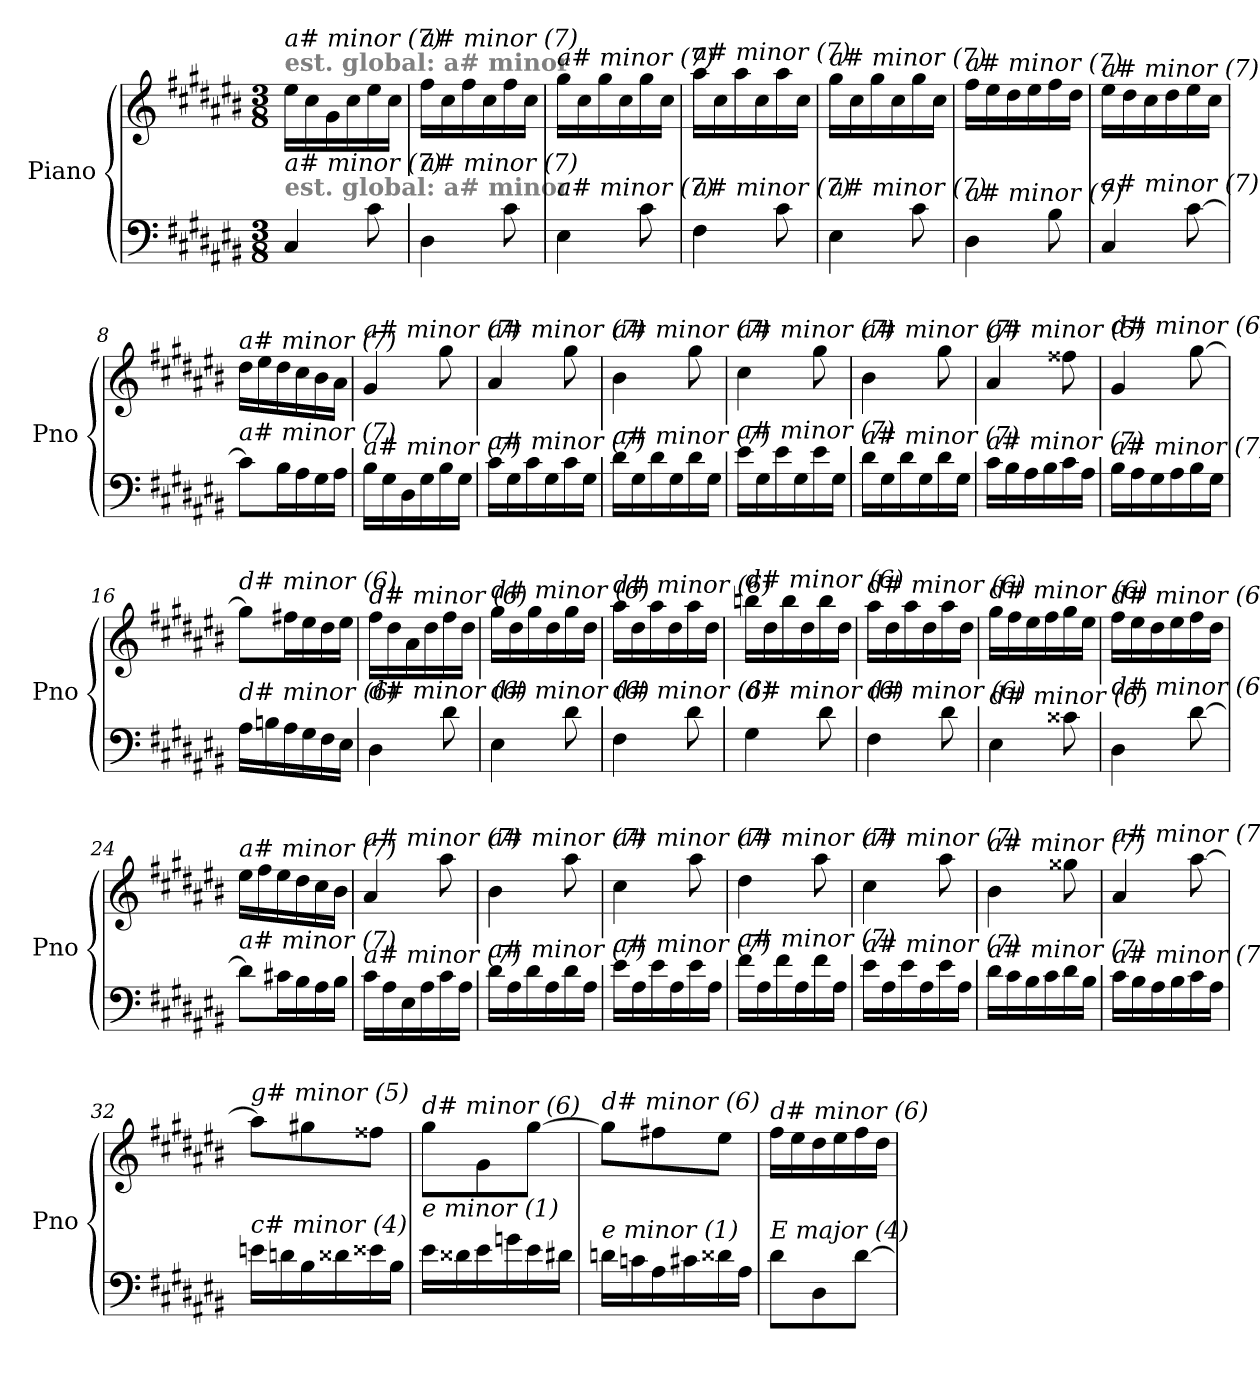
**kern	**kern
*part1	*part1
*staff2	*staff1
*I"Piano	*
*I'Pno	*
*clefF4	*clefG2
*k[f#c#g#d#a#e#b#]	*k[f#c#g#d#a#e#b#]
*M3/8	*M3/8
=1	=1
!	!LO:TX:a:B:color=#808080:t=est. global&colon; a# minor
!	!LO:TX:i:t=a# minor (7)
!LO:TX:a:B:color=#808080:t=est. global&colon; a# minor	!
!LO:TX:i:t=a# minor (7)	!
4C#/	16ee#\LL
.	16cc#\
.	16g#\
.	16cc#\
8c#\	16ee#\
.	16cc#\JJ
=2	=2
!	!LO:TX:i:t=a# minor (7)
!LO:TX:i:t=a# minor (7)	!
4D#\	16ff#\LL
.	16cc#\
.	16ff#\
.	16cc#\
8c#\	16ff#\
.	16cc#\JJ
=3	=3
!	!LO:TX:i:t=a# minor (7)
!LO:TX:i:t=a# minor (7)	!
4E#\	16gg#\LL
.	16cc#\
.	16gg#\
.	16cc#\
8c#\	16gg#\
.	16cc#\JJ
=4	=4
!	!LO:TX:i:t=a# minor (7)
!LO:TX:i:t=a# minor (7)	!
4F#\	16aa#\LL
.	16cc#\
.	16aa#\
.	16cc#\
8c#\	16aa#\
.	16cc#\JJ
=5	=5
!	!LO:TX:i:t=a# minor (7)
!LO:TX:i:t=a# minor (7)	!
4E#\	16gg#\LL
.	16cc#\
.	16gg#\
.	16cc#\
8c#\	16gg#\
.	16cc#\JJ
=6	=6
!	!LO:TX:i:t=a# minor (7)
!LO:TX:i:t=a# minor (7)	!
4D#\	16ff#\LL
.	16ee#\
.	16dd#\
.	16ee#\
8B#\	16ff#\
.	16dd#\JJ
!!LO:LB:g=z
=7	=7
!	!LO:TX:i:t=a# minor (7)
!LO:TX:i:t=a# minor (7)	!
4C#/	16ee#\LL
.	16dd#\
.	16cc#\
.	16dd#\
[8c#\	16ee#\
.	16cc#\JJ
=8	=8
!	!LO:TX:i:t=a# minor (7)
!LO:TX:i:t=a# minor (7)	!
8c#\L]	16dd#\LL
.	16ee#\
16B#\L	16dd#\
16A#\	16cc#\
16G#\	16b#\
16A#\JJ	16a#\JJ
=9	=9
!	!LO:TX:i:t=a# minor (7)
!LO:TX:i:t=a# minor (7)	!
16B#\LL	4g#/
16G#\	.
16D#\	.
16G#\	.
16B#\	8gg#\
16G#\JJ	.
=10	=10
!	!LO:TX:i:t=a# minor (7)
!LO:TX:i:t=a# minor (7)	!
16c#\LL	4a#/
16G#\	.
16c#\	.
16G#\	.
16c#\	8gg#\
16G#\JJ	.
=11	=11
!	!LO:TX:i:t=a# minor (7)
!LO:TX:i:t=a# minor (7)	!
16d#\LL	4b#\
16G#\	.
16d#\	.
16G#\	.
16d#\	8gg#\
16G#\JJ	.
=12	=12
!	!LO:TX:i:t=a# minor (7)
!LO:TX:i:t=a# minor (7)	!
16e#\LL	4cc#\
16G#\	.
16e#\	.
16G#\	.
16e#\	8gg#\
16G#\JJ	.
=13	=13
!	!LO:TX:i:t=a# minor (7)
!LO:TX:i:t=a# minor (7)	!
16d#\LL	4b#\
16G#\	.
16d#\	.
16G#\	.
16d#\	8gg#\
16G#\JJ	.
!!LO:LB:g=z
=14	=14
!	!LO:TX:i:t=g# minor (5)
!LO:TX:i:t=a# minor (7)	!
16c#\LL	4a#/
16B#\	.
16A#\	.
16B#\	.
16c#\	8ff##X\
16A#\JJ	.
=15	=15
!	!LO:TX:i:t=d# minor (6)
!LO:TX:i:t=a# minor (7)	!
16B#\LL	4g#/
16A#\	.
16G#\	.
16A#\	.
16B#\	[8gg#\
16G#\JJ	.
=16	=16
!	!LO:TX:i:t=d# minor (6)
!LO:TX:i:t=d# minor (6)	!
16A#\LL	8gg#\L]
16Bn\	.
16A#\	16ff#X\L
16G#\	16ee#\
16F#\	16dd#\
16E#\JJ	16ee#\JJ
=17	=17
!	!LO:TX:i:t=d# minor (6)
!LO:TX:i:t=d# minor (6)	!
4D#\	16ff#\LL
.	16dd#\
.	16a#\
.	16dd#\
8d#\	16ff#\
.	16dd#\JJ
=18	=18
!	!LO:TX:i:t=d# minor (6)
!LO:TX:i:t=d# minor (6)	!
4E#\	16gg#\LL
.	16dd#\
.	16gg#\
.	16dd#\
8d#\	16gg#\
.	16dd#\JJ
=19	=19
!	!LO:TX:i:t=d# minor (6)
!LO:TX:i:t=d# minor (6)	!
4F#\	16aa#\LL
.	16dd#\
.	16aa#\
.	16dd#\
8d#\	16aa#\
.	16dd#\JJ
=20	=20
!	!LO:TX:i:t=d# minor (6)
!LO:TX:i:t=d# minor (6)	!
4G#\	16bbn\LL
.	16dd#\
.	16bb\
.	16dd#\
8d#\	16bb\
.	16dd#\JJ
!!LO:LB:g=z
=21	=21
!	!LO:TX:i:t=d# minor (6)
!LO:TX:i:t=d# minor (6)	!
4F#\	16aa#\LL
.	16dd#\
.	16aa#\
.	16dd#\
8d#\	16aa#\
.	16dd#\JJ
=22	=22
!	!LO:TX:i:t=d# minor (6)
!LO:TX:i:t=d# minor (6)	!
4E#\	16gg#\LL
.	16ff#\
.	16ee#\
.	16ff#\
8c##X\	16gg#\
.	16ee#\JJ
=23	=23
!	!LO:TX:i:t=d# minor (6)
!LO:TX:i:t=d# minor (6)	!
4D#\	16ff#\LL
.	16ee#\
.	16dd#\
.	16ee#\
[8d#\	16ff#\
.	16dd#\JJ
=24	=24
!	!LO:TX:i:t=a# minor (7)
!LO:TX:i:t=a# minor (7)	!
8d#\L]	16ee#\LL
.	16ff#\
16c#X\L	16ee#\
16B#\	16dd#\
16A#\	16cc#\
16B#\JJ	16b#\JJ
=25	=25
!	!LO:TX:i:t=a# minor (7)
!LO:TX:i:t=a# minor (7)	!
16c#\LL	4a#/
16A#\	.
16E#\	.
16A#\	.
16c#\	8aa#\
16A#\JJ	.
=26	=26
!	!LO:TX:i:t=a# minor (7)
!LO:TX:i:t=a# minor (7)	!
16d#\LL	4b#\
16A#\	.
16d#\	.
16A#\	.
16d#\	8aa#\
16A#\JJ	.
=27	=27
!	!LO:TX:i:t=a# minor (7)
!LO:TX:i:t=a# minor (7)	!
16e#\LL	4cc#\
16A#\	.
16e#\	.
16A#\	.
16e#\	8aa#\
16A#\JJ	.
!!LO:LB:g=z
=28	=28
!	!LO:TX:i:t=a# minor (7)
!LO:TX:i:t=a# minor (7)	!
16f#\LL	4dd#\
16A#\	.
16f#\	.
16A#\	.
16f#\	8aa#\
16A#\JJ	.
=29	=29
!	!LO:TX:i:t=a# minor (7)
!LO:TX:i:t=a# minor (7)	!
16e#\LL	4cc#\
16A#\	.
16e#\	.
16A#\	.
16e#\	8aa#\
16A#\JJ	.
=30	=30
!	!LO:TX:i:t=a# minor (7)
!LO:TX:i:t=a# minor (7)	!
16d#\LL	4b#\
16c#\	.
16B#\	.
16c#\	.
16d#\	8gg##X\
16B#\JJ	.
=31	=31
!	!LO:TX:i:t=a# minor (7)
!LO:TX:i:t=a# minor (7)	!
16c#\LL	4a#/
16B#\	.
16A#\	.
16B#\	.
16c#\	[8aa#\
16A#\JJ	.
=32	=32
!	!LO:TX:i:t=g# minor (5)
!LO:TX:i:t=c# minor (4)	!
16eni\LL	8aa#\L]
16dni\	.
16B#\	8gg#X\
16d##i\	.
16e##i\	8ff##X\J
16B#\JJ	.
=33	=33
!	!LO:TX:i:t=d# minor (6)
!LO:TX:i:t=e minor (1)	!
16e#\LL	8gg#\L
16d##Xj\	.
16e#\	8g#\
16gni\	.
16e#\	[8gg#\J
16d#X\JJ	.
!!LO:PB:g=z
=34	=34
!	!LO:TX:i:t=d# minor (6)
!LO:TX:i:t=e minor (1)	!
16dni\LL	8gg#\L]
16cni\	.
16A#\	8ff#X\
16c#i\	.
16d##i\	8ee#\J
16A#\JJ	.
=35	=35
!	!LO:TX:i:t=d# minor (6)
!LO:TX:i:t=E major (4)	!
8d#\L	16ff#\LL
.	16ee#\
8D#\	16dd#\
.	16ee#\
[8d#\J	16ff#\
.	16dd#\JJ
=	=
*-	*-
